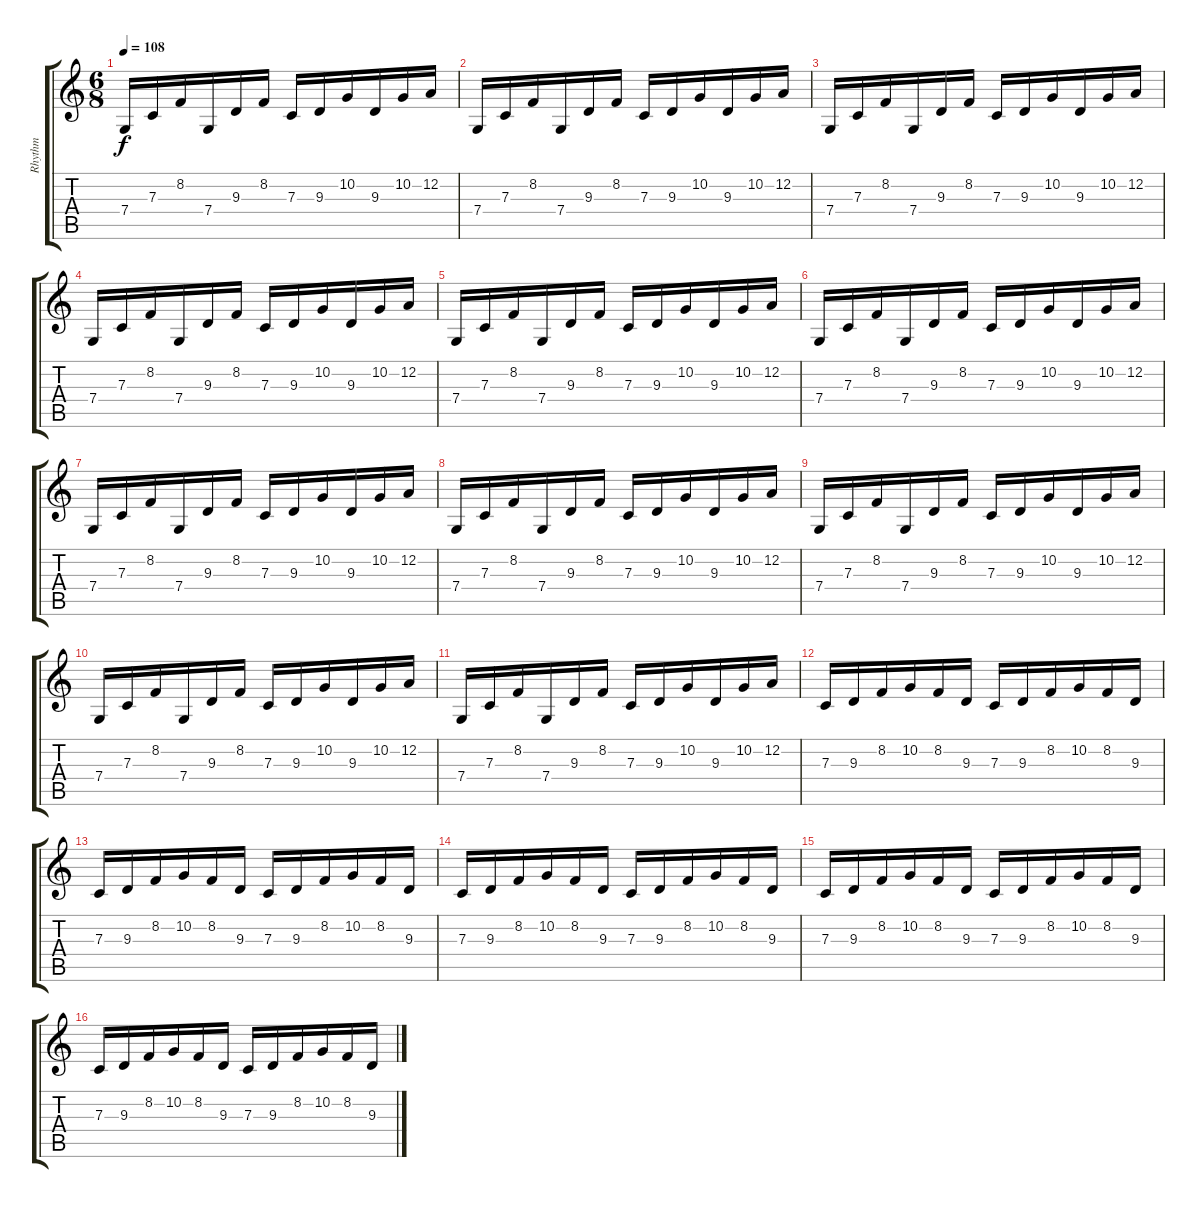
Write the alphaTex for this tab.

\track ("Rhythm" "Rhythm") {instrument fx1rain}
\staff {score tabs}
\tuning (D4 A3 F3 C3 G2 D2) {hide}
\ts (6 8)
\tempo 108
\clef g2
\ks c
7.4.16{dy f} 7.3.16 8.2.16 7.4.16 9.3.16 8.2.16 7.3.16 9.3.16 10.2.16 9.3.16 10.2.16 12.2.16 |
7.4.16 7.3.16 8.2.16 7.4.16 9.3.16 8.2.16 7.3.16 9.3.16 10.2.16 9.3.16 10.2.16 12.2.16 |
7.4.16 7.3.16 8.2.16 7.4.16 9.3.16 8.2.16 7.3.16 9.3.16 10.2.16 9.3.16 10.2.16 12.2.16 |
7.4.16 7.3.16 8.2.16 7.4.16 9.3.16 8.2.16 7.3.16 9.3.16 10.2.16 9.3.16 10.2.16 12.2.16 |
7.4.16 7.3.16 8.2.16 7.4.16 9.3.16 8.2.16 7.3.16 9.3.16 10.2.16 9.3.16 10.2.16 12.2.16 |
7.4.16 7.3.16 8.2.16 7.4.16 9.3.16 8.2.16 7.3.16 9.3.16 10.2.16 9.3.16 10.2.16 12.2.16 |
7.4.16 7.3.16 8.2.16 7.4.16 9.3.16 8.2.16 7.3.16 9.3.16 10.2.16 9.3.16 10.2.16 12.2.16 |
7.4.16 7.3.16 8.2.16 7.4.16 9.3.16 8.2.16 7.3.16 9.3.16 10.2.16 9.3.16 10.2.16 12.2.16 |
7.4.16 7.3.16 8.2.16 7.4.16 9.3.16 8.2.16 7.3.16 9.3.16 10.2.16 9.3.16 10.2.16 12.2.16 |
7.4.16 7.3.16 8.2.16 7.4.16 9.3.16 8.2.16 7.3.16 9.3.16 10.2.16 9.3.16 10.2.16 12.2.16 |
7.4.16 7.3.16 8.2.16 7.4.16 9.3.16 8.2.16 7.3.16 9.3.16 10.2.16 9.3.16 10.2.16 12.2.16 |
\section ("" "")
7.3.16 9.3.16 8.2.16 10.2.16 8.2.16 9.3.16 7.3.16 9.3.16 8.2.16 10.2.16 8.2.16 9.3.16 |
7.3.16 9.3.16 8.2.16 10.2.16 8.2.16 9.3.16 7.3.16 9.3.16 8.2.16 10.2.16 8.2.16 9.3.16 |
7.3.16 9.3.16 8.2.16 10.2.16 8.2.16 9.3.16 7.3.16 9.3.16 8.2.16 10.2.16 8.2.16 9.3.16 |
7.3.16 9.3.16 8.2.16 10.2.16 8.2.16 9.3.16 7.3.16 9.3.16 8.2.16 10.2.16 8.2.16 9.3.16 |
7.3.16 9.3.16 8.2.16 10.2.16 8.2.16 9.3.16 7.3.16 9.3.16 8.2.16 10.2.16 8.2.16 9.3.16
